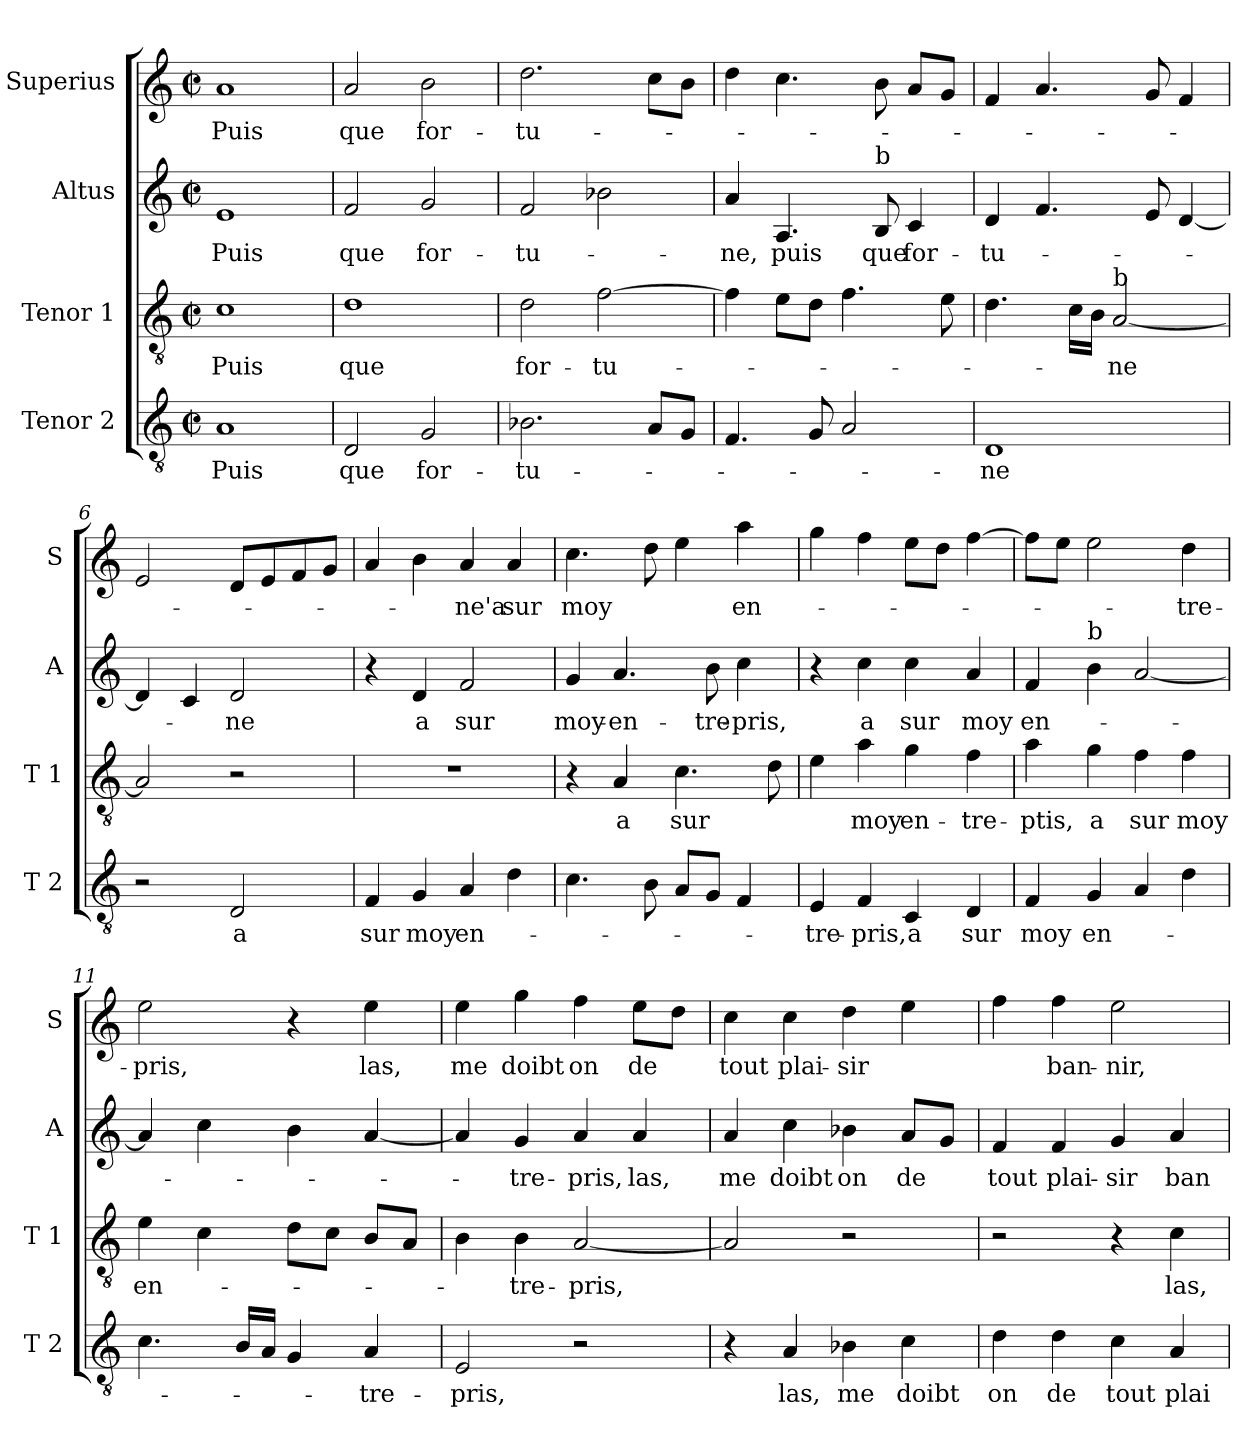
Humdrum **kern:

**kern	**text	**kern	**text	**kern	**text	**kern	**text
*part4	*part4	*part3	*part3	*part2	*part2	*part1	*part1
*staff4	*staff4	*staff3	*staff3	*staff2	*staff2	*staff1	*staff1
*I"Tenor 2	*	*I"Tenor 1	*	*I"Altus	*	*I"Superius	*
*I'T 2	*	*I'T 1	*	*I'A	*	*I'S	*
*clefGv2	*	*clefGv2	*	*clefG2	*	*clefG2	*
*k[]	*	*k[]	*	*k[]	*	*k[]	*
*C:	*	*C:	*	*C:	*	*C:	*
*M2/2	*	*M2/2	*	*M2/2	*	*M2/2	*
*met(c|)	*	*met(c|)	*	*met(c|)	*	*met(c|)	*
=1	=1	=1	=1	=1	=1	=1	=1
1A	Puis	1c	Puis	1e	Puis	1a	Puis
=2	=2	=2	=2	=2	=2	=2	=2
2D/	que	1d	que	2f/	que	2a/	que
2G/	for-	.	.	2g/	for-	2b\	for-
=3	=3	=3	=3	=3	=3	=3	=3
2.B-X\	-tu-	2d\	for-	2f/	-tu-	2.dd\	-tu-
.	.	[2f\	-tu-	2b-X\	.	.	.
8A/L	.	.	.	.	.	8cc\L	.
8G/J	.	.	.	.	.	8b\J	.
=4	=4	=4	=4	=4	=4	=4	=4
4.F/	.	4f\]	.	4a/	-ne,	4dd\	.
.	.	8e\L	.	4.A/	puis	4.cc\	.
8G/	.	8d\J	.	.	.	.	.
2A/	.	4.f\	.	.	.	.	.
!	!	!	!	!LO:TX:a:t=b	!	!	!
.	.	.	.	8B/	que	8b\	.
.	.	.	.	4c/	for-	8a/L	.
.	.	8e\	.	.	.	8g/J	.
=5	=5	=5	=5	=5	=5	=5	=5
1D	-ne	4.d\	.	4d/	-tu-	4f/	.
.	.	.	.	4.f/	.	4.a/	.
.	.	16c\LL	.	.	.	.	.
.	.	16B\JJ	.	.	.	.	.
!	!	!LO:TX:a:t=b	!	!	!	!	!
.	.	[2A/	-ne	.	.	.	.
.	.	.	.	8e/	.	8g/	.
.	.	.	.	[4d/	.	4f/	.
=6	=6	=6	=6	=6	=6	=6	=6
2r	.	2A/]	.	4d/]	.	2e/	.
.	.	.	.	4c/	.	.	.
2D/	a	2r	.	2d/	-ne	8d/L	.
.	.	.	.	.	.	8e/	.
.	.	.	.	.	.	8f/	.
.	.	.	.	.	.	8g/J	.
!!LO:LB:g=z
=7	=7	=7	=7	=7	=7	=7	=7
4F/	sur	1r	.	4r	.	4a/	.
4G/	moy	.	.	4d/	a	4b\	.
4A/	en-	.	.	2f/	sur	4a/	-ne'a
4d\	.	.	.	.	.	4a/	sur
=8	=8	=8	=8	=8	=8	=8	=8
4.c\	.	4r	.	4g/	moy-	4.cc\	moy
.	.	4A/	a	4.a/	-en-	.	.
8B\	.	.	.	.	.	8dd\	.
8A/L	.	4.c\	sur	.	.	4ee\	.
8G/J	.	.	.	8b\	-tre-	.	.
4F/	.	.	.	4cc\	-pris,	4aa\	en-
.	.	8d\	.	.	.	.	.
=9	=9	=9	=9	=9	=9	=9	=9
4E/	-tre-	4e\	.	4r	.	4gg\	.
4F/	-pris,	4a\	moy	4cc\	a	4ff\	.
4C/	a	4g\	en-	4cc\	sur	8ee\L	.
.	.	.	.	.	.	8dd\J	.
4D/	sur	4f\	-tre-	4a/	moy	[4ff\	.
=10	=10	=10	=10	=10	=10	=10	=10
4F/	moy	4a\	-ptis,	4f/	en-	8ff\L]	.
.	.	.	.	.	.	8ee\J	.
!	!	!	!	!LO:TX:a:t=b	!	!	!
4G/	en-	4g\	a	4b\	.	2ee\	.
4A/	.	4f\	sur	[2a/	.	.	.
4d\	.	4f\	moy	.	.	4dd\	-tre-
=11	=11	=11	=11	=11	=11	=11	=11
4.c\	.	4e\	en-	4a/]	.	2ee\	-pris,
.	.	4c\	.	4cc\	.	.	.
16B/LL	.	.	.	.	.	.	.
16A/JJ	.	.	.	.	.	.	.
4G/	.	8d\L	.	4b\	.	4r	.
.	.	8c\J	.	.	.	.	.
4A/	-tre-	8B/L	.	[4a/	.	4ee\	las,
.	.	8A/J	.	.	.	.	.
!!LO:LB:g=z
=12	=12	=12	=12	=12	=12	=12	=12
2E/	-pris,	4B\	.	4a/]	.	4ee\	me
.	.	4B\	-tre-	4g/	-tre-	4gg\	doibt
2r	.	[2A/	-pris,	4a/	-pris,	4ff\	on
.	.	.	.	4a/	las,	8ee\L	de
.	.	.	.	.	.	8dd\J	.
=13	=13	=13	=13	=13	=13	=13	=13
4r	.	2A/]	.	4a/	me	4cc\	tout
4A/	las,	.	.	4cc\	doibt	4cc\	plai-
4B-X\	me	2r	.	4b-X\	on	4dd\	-sir
4c\	doibt	.	.	8a/L	de	4ee\	.
.	.	.	.	8g/J	.	.	.
=14	=14	=14	=14	=14	=14	=14	=14
4d\	on	2r	.	4f/	tout	4ff\	.
4d\	de	.	.	4f/	plai-	4ff\	ban-
4c\	tout	4r	.	4g/	-sir	2ee\	-nir,
4A/	plai-	4c\	las,	4a/	ban-	.	.
=	=	=	=	=	=	=	=
*-	*-	*-	*-	*-	*-	*-	*-
